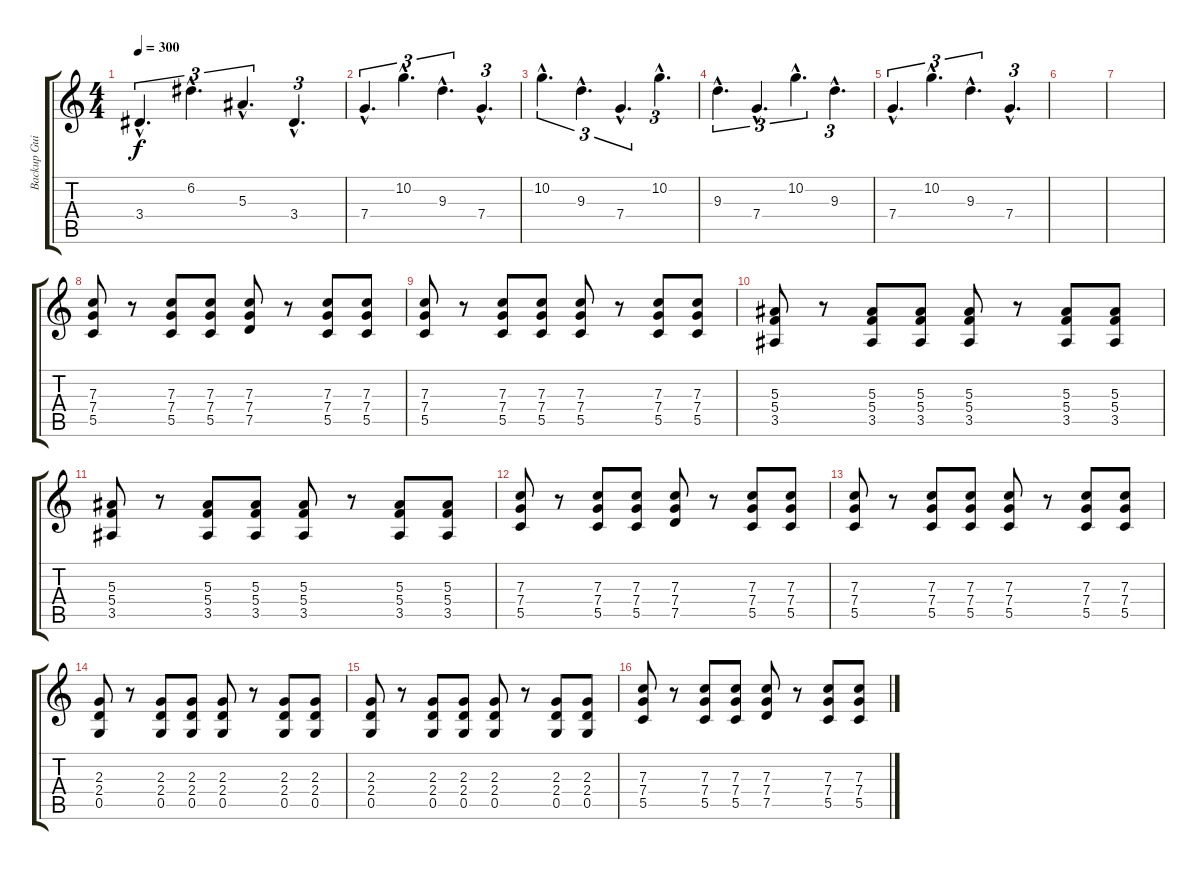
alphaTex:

\track ("Backup Guitar" "Backup Gui") {instrument overdrivenguitar}
\staff {score tabs}
\tuning (D4 A3 F3 C3 G2 D2) {hide}
\ts (4 4)
\tempo 300
\clef g2
\ks c
3.4{hac}.4{d tu (3 2) dy f} 6.2{hac}.4{d tu (3 2)} 5.3{hac}.4{d tu (3 2)} 3.4{hac}.4{d tu (3 2)} |
7.4{hac}.4{d tu (3 2)} 10.2{hac}.4{d tu (3 2)} 9.3{hac}.4{d tu (3 2)} 7.4{hac}.4{d tu (3 2)} |
10.2{hac}.4{d tu (3 2)} 9.3{hac}.4{d tu (3 2)} 7.4{hac}.4{d tu (3 2)} 10.2{hac}.4{d tu (3 2)} |
9.3{hac}.4{d tu (3 2)} 7.4{hac}.4{d tu (3 2)} 10.2{hac}.4{d tu (3 2)} 9.3{hac}.4{d tu (3 2)} |
7.4{hac}.4{d tu (3 2)} 10.2{hac}.4{d tu (3 2)} 9.3{hac}.4{d tu (3 2)} 7.4{hac}.4{d tu (3 2)} |
|
|
(7.3 7.4 5.5).8{instrument electricguitarmuted} r.8 (7.3 7.4 5.5).8 (7.3 7.4 5.5).8 (7.3 7.4 7.5).8 r.8 (7.3 7.4 5.5).8 (7.3 7.4 5.5).8 |
(7.3 7.4 5.5).8{instrument electricguitarmuted} r.8 (7.3 7.4 5.5).8 (7.3 7.4 5.5).8 (7.3 7.4 5.5).8 r.8 (7.3 7.4 5.5).8 (7.3 7.4 5.5).8 |
(5.3 5.4 3.5).8{instrument electricguitarmuted} r.8 (5.3 5.4 3.5).8 (5.3 5.4 3.5).8 (5.3 5.4 3.5).8 r.8 (5.3 5.4 3.5).8 (5.3 5.4 3.5).8 |
(5.3 5.4 3.5).8{instrument electricguitarmuted} r.8 (5.3 5.4 3.5).8 (5.3 5.4 3.5).8 (5.3 5.4 3.5).8 r.8 (5.3 5.4 3.5).8 (5.3 5.4 3.5).8 |
(7.3 7.4 5.5).8{instrument electricguitarmuted} r.8 (7.3 7.4 5.5).8 (7.3 7.4 5.5).8 (7.3 7.4 7.5).8 r.8 (7.3 7.4 5.5).8 (7.3 7.4 5.5).8 |
(7.3 7.4 5.5).8{instrument electricguitarmuted} r.8 (7.3 7.4 5.5).8 (7.3 7.4 5.5).8 (7.3 7.4 5.5).8 r.8 (7.3 7.4 5.5).8 (7.3 7.4 5.5).8 |
(2.3 2.4 0.5).8{instrument electricguitarmuted} r.8 (2.3 2.4 0.5).8 (2.3 2.4 0.5).8 (2.3 2.4 0.5).8 r.8 (2.3 2.4 0.5).8 (2.3 2.4 0.5).8 |
(2.3 2.4 0.5).8{instrument electricguitarmuted} r.8 (2.3 2.4 0.5).8 (2.3 2.4 0.5).8 (2.3 2.4 0.5).8 r.8 (2.3 2.4 0.5).8 (2.3 2.4 0.5).8 |
(7.3 7.4 5.5).8{instrument electricguitarmuted} r.8 (7.3 7.4 5.5).8 (7.3 7.4 5.5).8 (7.3 7.4 7.5).8 r.8 (7.3 7.4 5.5).8 (7.3 7.4 5.5).8
